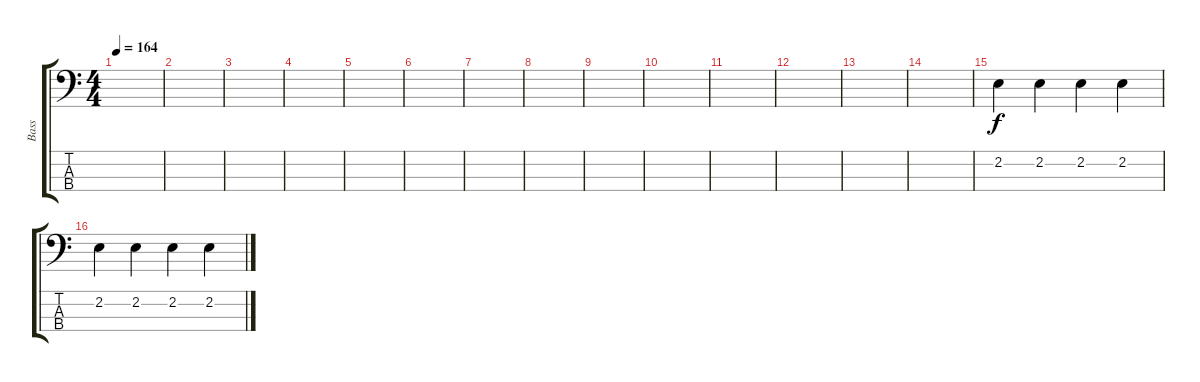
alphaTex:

\track ("Bass " "Bass ") {instrument electricbasspick}
\staff {score tabs}
\tuning (G2 D2 A1 E1) {hide}
\ts (4 4)
\tempo 164
\clef f4
\ks c
|
|
|
|
|
|
|
|
|
|
|
|
|
|
2.2.4 2.2.4 2.2.4 2.2.4 |
2.2.4 2.2.4 2.2.4 2.2.4
